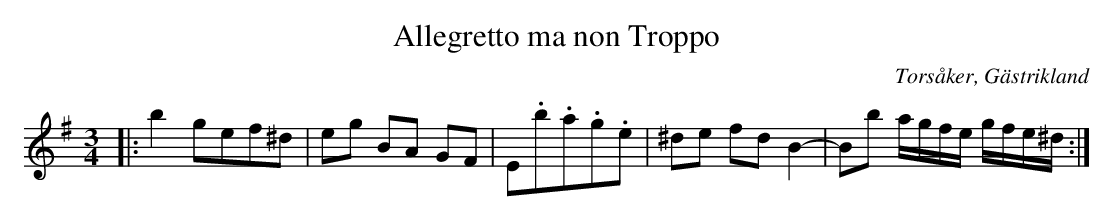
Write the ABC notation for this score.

X:1
T:Allegretto ma non Troppo
O:Torsåker, Gästrikland
M:3/4
L:1/16
K:G
|: b4 g2e2f2^d2 | e2g2 B2A2 G2F2 | E2.b2.a2.g2.e2 | ^d2e2 f2d2 B4- | B2b2 agfe gfe^d :|
